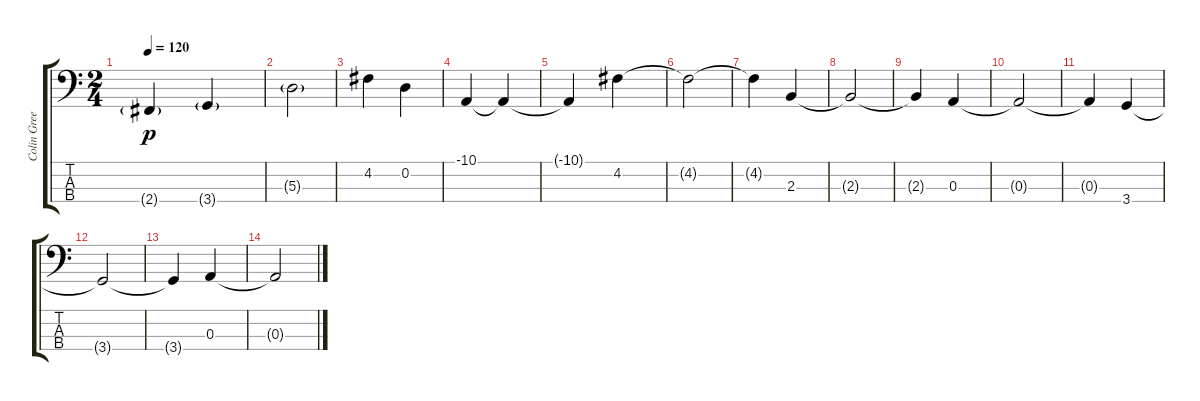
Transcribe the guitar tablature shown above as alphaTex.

\track ("Colin Greenwood (Bass)" "Colin Gree") {instrument electricbasspick}
\staff {score tabs}
\tuning (G2 D2 A1 E1) {hide}
\ts (2 4)
\tempo 120
\clef f4
\ks c
2.4{g}.4{dy p} 3.4{g}.4 |
5.3{g}.2 |
4.2.4 0.2.4 |
-10.1.4 -10.1{t}.4 |
-10.1{t}.4 4.2.4 |
4.2{t}.2 |
4.2{t}.4 2.3.4 |
2.3{t}.2 |
2.3{t}.4 0.3.4 |
0.3{t}.2 |
0.3{t}.4 3.4.4 |
3.4{t}.2 |
3.4{t}.4 0.3.4 |
0.3{t}.2
